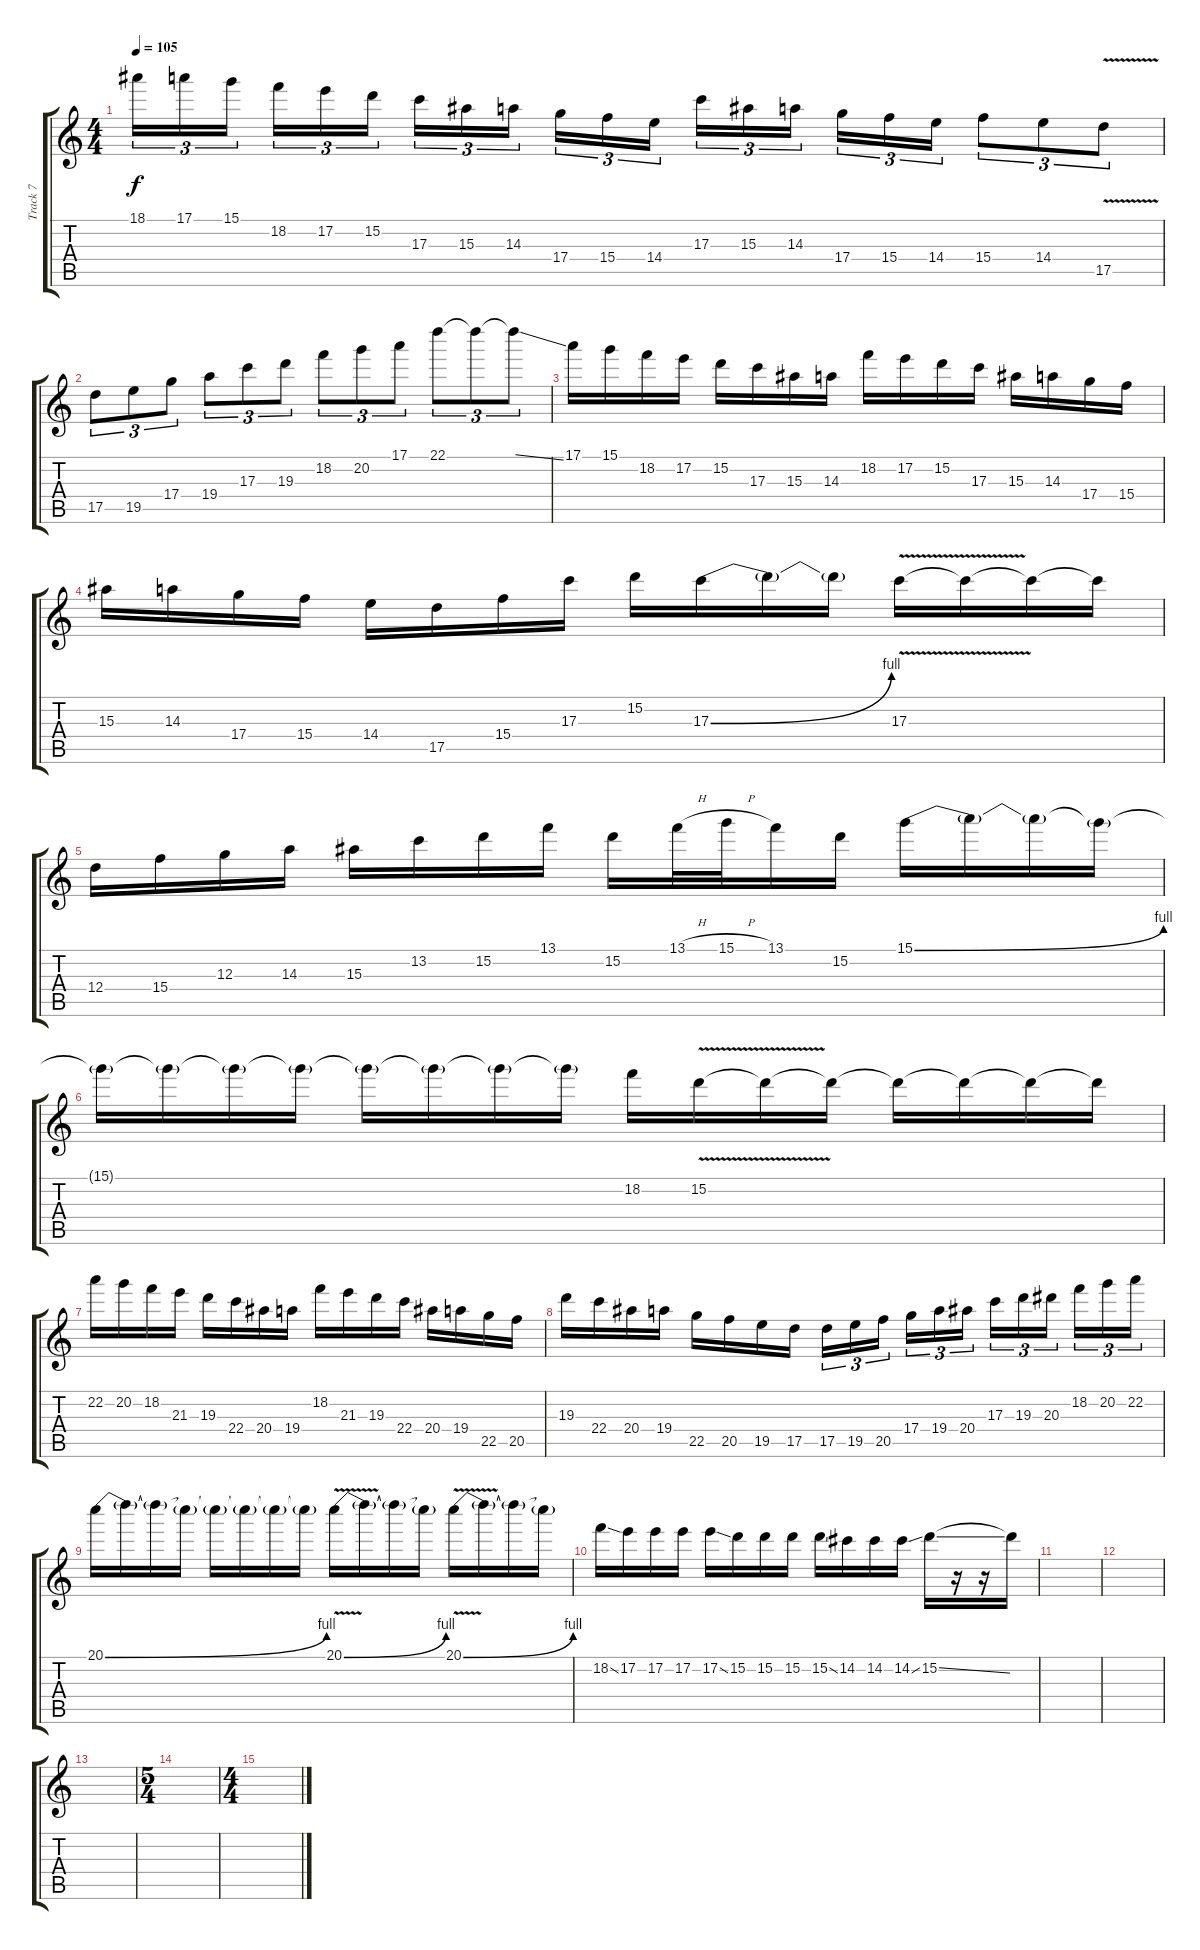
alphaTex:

\track ("Track 7" "Track 7") {instrument distortionguitar}
\staff {score tabs}
\tuning (E4 B3 G3 D3 A2 D2) {hide}
\ts (4 4)
\tempo 105
\clef g2
\ks c
18.1.16{tu (3 2) dy f} 17.1.16{tu (3 2)} 15.1.16{tu (3 2) beam splitsecondary} 18.2.16{tu (3 2)} 17.2.16{tu (3 2)} 15.2.16{tu (3 2)} 17.3.16{tu (3 2)} 15.3.16{tu (3 2)} 14.3.16{tu (3 2) beam splitsecondary} 17.4.16{tu (3 2)} 15.4.16{tu (3 2)} 14.4.16{tu (3 2)} 17.3.16{tu (3 2)} 15.3.16{tu (3 2)} 14.3.16{tu (3 2) beam splitsecondary} 17.4.16{tu (3 2)} 15.4.16{tu (3 2)} 14.4.16{tu (3 2)} 15.4.8{tu (3 2)} 14.4.8{tu (3 2)} 17.5{v}.8{tu (3 2)} |
17.5.8{tu (3 2)} 19.5.8{tu (3 2)} 17.4.8{tu (3 2)} 19.4.8{tu (3 2)} 17.3.8{tu (3 2)} 19.3.8{tu (3 2)} 18.2.8{tu (3 2)} 20.2.8{tu (3 2)} 17.1.8{tu (3 2)} 22.1.8{tu (3 2)} 22.1{t}.8{tu (3 2)} 22.1{ss t}.8{tu (3 2)} |
17.1.16 15.1.16 18.2.16 17.2.16 15.2.16 17.3.16 15.3.16 14.3.16 18.2.16 17.2.16 15.2.16 17.3.16 15.3.16 14.3.16 17.4.16 15.4.16 |
15.3.16 14.3.16 17.4.16 15.4.16 14.4.16 17.5.16 15.4.16 17.3.16 15.2.16 17.3{be (bend 0 0 60 4)}.16 17.3{t}.16 17.3{t}.16 17.3{v}.16 17.3{t}.16 17.3{t}.16 17.3{t}.16 |
12.4.16 15.4.16 12.3.16 14.3.16 15.3.16 13.2.16 15.2.16 13.1.16 15.2.16 13.1{h}.32 15.1{h}.32 13.1.16 15.2.16 15.1{be (bend 0 0 60 4)}.16 15.1{t}.16 15.1{t}.16 15.1{t}.16 |
15.1{t}.16 15.1{t}.16 15.1{t}.16 15.1{t}.16 15.1{t}.16 15.1{t}.16 15.1{t}.16 15.1{t}.16 18.2.16 15.2{v}.16 15.2{t}.16 15.2{t}.16 15.2{t}.16 15.2{t}.16 15.2{t}.16 15.2{t}.16 |
22.2.16 20.2.16 18.2.16 21.3.16 19.3.16 22.4.16 20.4.16 19.4.16 18.2.16 21.3.16 19.3.16 22.4.16 20.4.16 19.4.16 22.5.16 20.5.16 |
19.3.16 22.4.16 20.4.16 19.4.16 22.5.16 20.5.16 19.5.16 17.5.16 17.5.16{tu (3 2)} 19.5.16{tu (3 2)} 20.5.16{tu (3 2) beam splitsecondary} 17.4.16{tu (3 2)} 19.4.16{tu (3 2)} 20.4.16{tu (3 2)} 17.3.16{tu (3 2)} 19.3.16{tu (3 2)} 20.3.16{tu (3 2) beam splitsecondary} 18.2.16{tu (3 2)} 20.2.16{tu (3 2)} 22.2.16{tu (3 2)} |
20.1{be (bend 0 0 60 4)}.16 20.1{t}.16 20.1{t}.16 20.1{t}.16 20.1{t}.16 20.1{t}.16 20.1{t}.16 20.1{t}.16 20.1{be (bend 0 0 60 4) v}.16 20.1{t}.16 20.1{t}.16 20.1{t}.16 20.1{be (bend 0 0 60 4) v}.16 20.1{t}.16 20.1{t}.16 20.1{t}.16 |
18.2{ss}.16 17.2.16 17.2.16 17.2.16 17.2{ss}.16 15.2.16 15.2.16 15.2.16 15.2{ss}.16 14.2.16 14.2.16 14.2{ss}.16 15.2{ss}.16 r.16 r.16 15.2{t}.16 |
|
|
|
\ts (5 4)
|
\ts (4 4)
